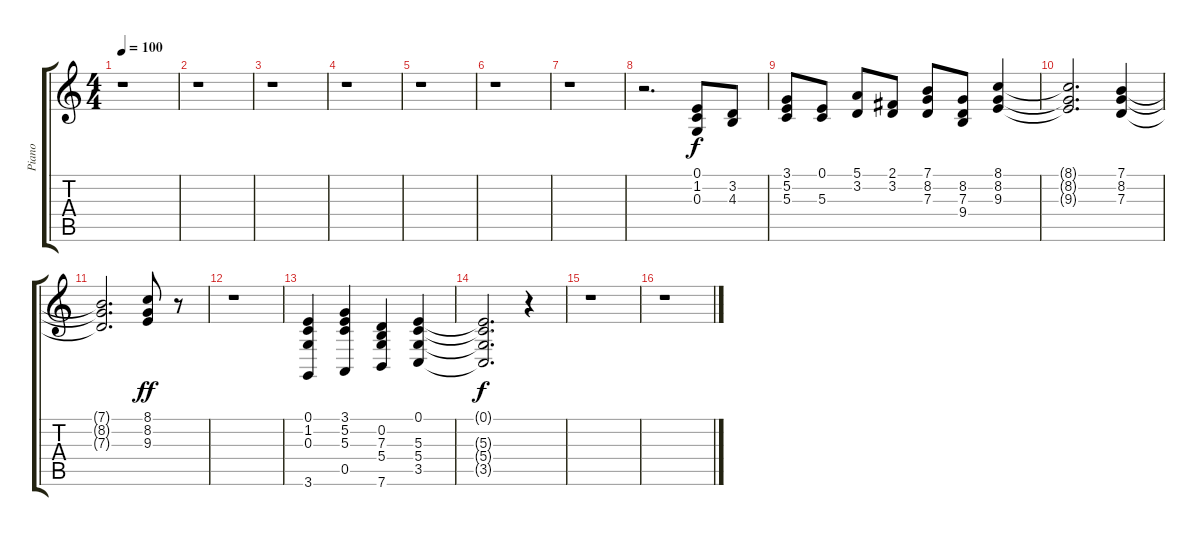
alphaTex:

\track ("Piano" "Piano") {instrument brightacousticpiano}
\staff {score tabs}
\tuning (E4 B3 G3 D3 A2 E2) {hide}
\ts (4 4)
\tempo 100
\clef g2
\ks c
r.1{dy f} |
r.1 |
r.1 |
r.1 |
r.1 |
r.1 |
r.1 |
r.2{d} (0.1 1.2 0.3).8 (3.2 4.3).8 |
(3.1 5.2 5.3).8 (0.1 5.3).8 (5.1 3.2).8 (2.1 3.2).8 (7.1 8.2 7.3).8 (8.2 7.3 9.4).8 (8.1 8.2 9.3).4 |
(8.1{t} 8.2{t} 9.3{t}).2{d} (7.1 8.2 7.3).4 |
(7.1{t} 8.2{t} 7.3{t}).2{d} (8.1 8.2 9.3).8{dy ff} r.8 |
r.1 |
(0.1 1.2 0.3 3.6).4 (3.1 5.2 5.3 0.5).4 (0.2 7.3 5.4 7.6).4 (0.1 5.3 5.4 3.5).4 |
(0.1{t} 5.3{t} 5.4{t} 3.5{t}).2{d dy f} r.4 |
r.1 |
r.1
